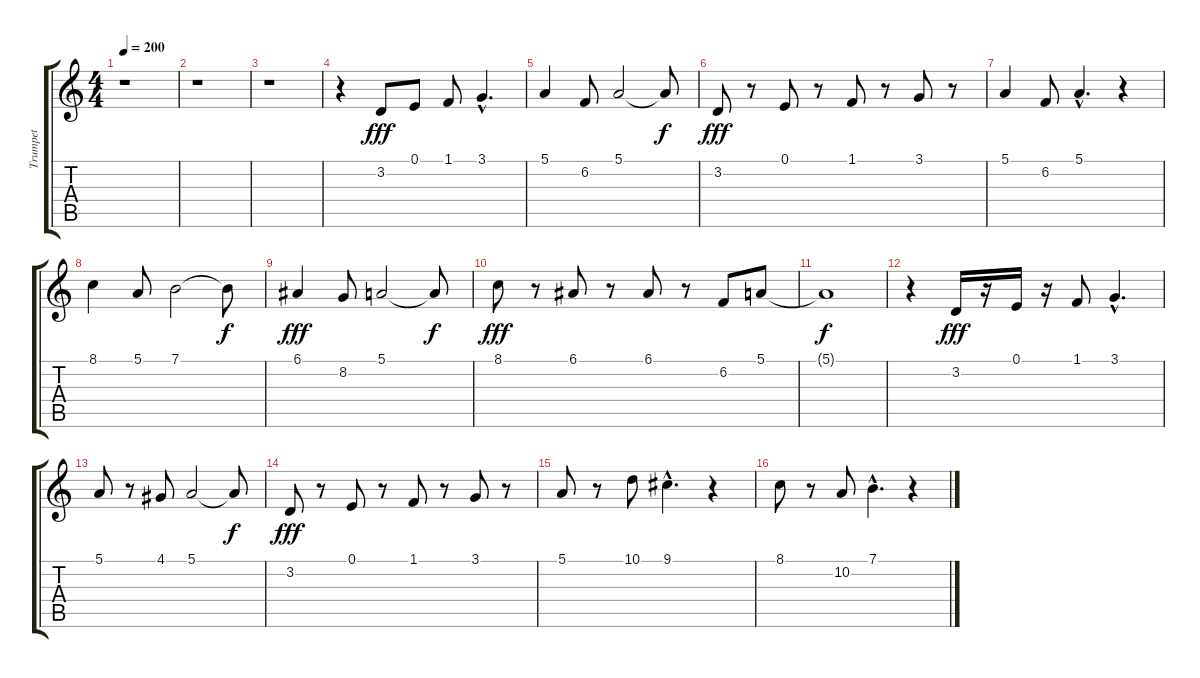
\track ("Trumpet" "Trumpet") {instrument trumpet}
\staff {score tabs}
\tuning (E4 B3 G3 D3 A2 E2) {hide}
\ts (4 4)
\tempo 200
\clef g2
\ks c
r.1{dy f} |
r.1 |
r.1 |
r.4 3.2.8{dy fff} 0.1.8 1.1.8 3.1{hac}.4{d} |
5.1.4 6.2.8 5.1.2 5.1{t}.8{dy f} |
3.2.8{dy fff} r.8 0.1.8 r.8 1.1.8 r.8 3.1.8 r.8 |
5.1.4 6.2.8 5.1{hac}.4{d} r.4 |
8.1.4 5.1.8 7.1.2 7.1{t}.8{dy f} |
6.1.4{dy fff} 8.2.8 5.1.2 5.1{t}.8{dy f} |
8.1.8{dy fff} r.8 6.1.8 r.8 6.1.8 r.8 6.2.8 5.1.8 |
5.1{t}.1{dy f} |
r.4 3.2.16{dy fff} r.16 0.1.16 r.16 1.1.8 3.1{hac}.4{d} |
5.1.8 r.8 4.1.8 5.1.2 5.1{t}.8{dy f} |
3.2.8{dy fff} r.8 0.1.8 r.8 1.1.8 r.8 3.1.8 r.8 |
5.1.8 r.8 10.1.8 9.1{hac}.4{d} r.4 |
8.1.8 r.8 10.2.8 7.1{hac}.4{d} r.4
